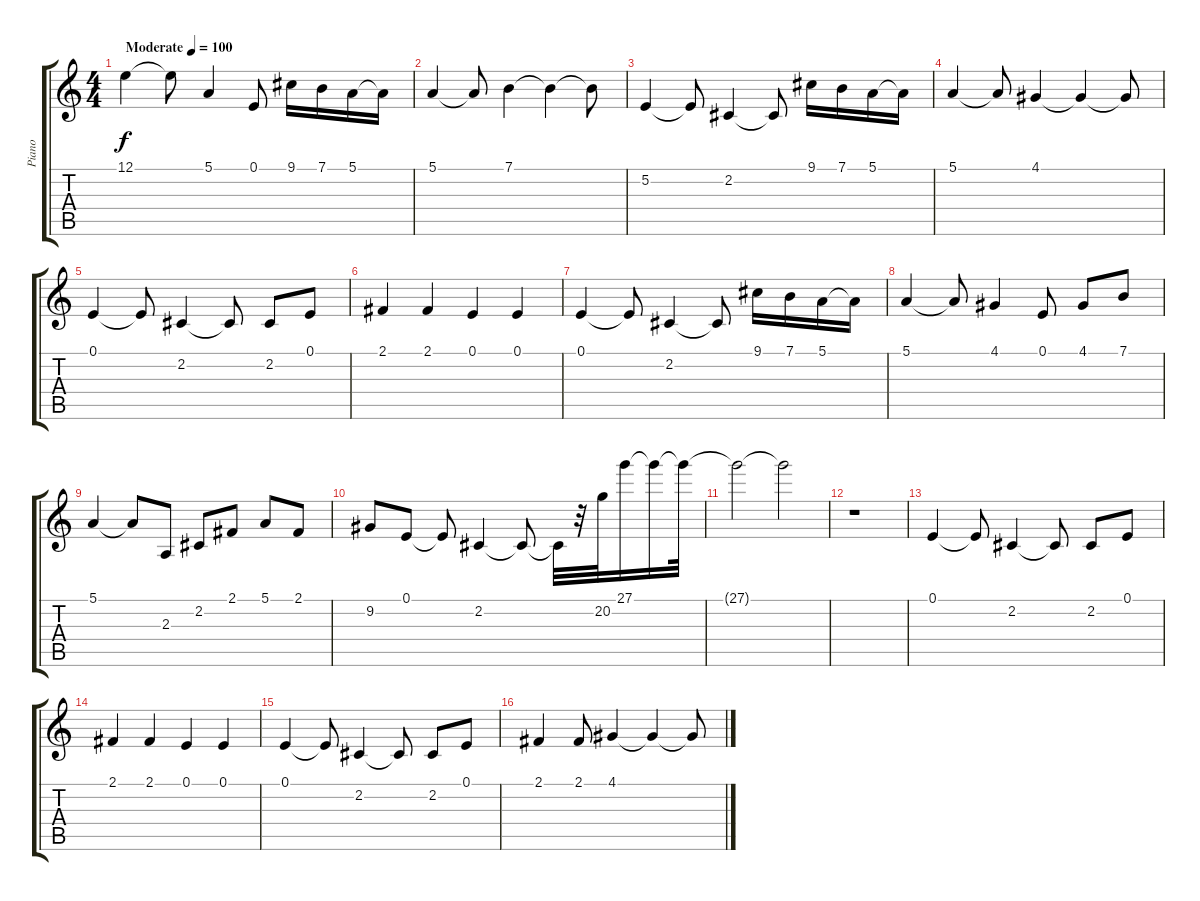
\track ("Piano" "Piano") {instrument acousticgrandpiano}
\staff {score tabs}
\tuning (E4 B3 G3 D3 A2 E2) {hide}
\ts (4 4)
\tempo (100 "Moderate")
\clef g2
\ks c
12.1.4{dy f instrument acousticgrandpiano} 12.1{t}.8 5.1.4 0.1.8 9.1.16 7.1.16 5.1.16 5.1{t}.16 |
5.1.4 5.1{t}.8 7.1.4 7.1{t}.4 7.1{t}.8 |
5.2.4 5.2{t}.8 2.2.4 2.2{t}.8 9.1.16 7.1.16 5.1.16 5.1{t}.16 |
5.1.4 5.1{t}.8 4.1.4 4.1{t}.4 4.1{t}.8 |
0.1.4 0.1{t}.8 2.2.4 2.2{t}.8 2.2.8 0.1.8 |
2.1.4 2.1.4 0.1.4 0.1.4 |
0.1.4 0.1{t}.8 2.2.4 2.2{t}.8 9.1.16 7.1.16 5.1.16 5.1{t}.16 |
5.1.4 5.1{t}.8 4.1.4 0.1.8 4.1.8 7.1.8 |
5.1.4 5.1{t}.8 2.3.8 2.2.8 2.1.8 5.1.8 2.1.8 |
9.2.8 0.1.8 0.1{t}.8 2.2.4 2.2{t}.8 2.2{t}.32 r.32 20.2.32 27.1.16 27.1{t}.16 27.1{t}.32 |
27.1{t}.2 27.1{t}.2 |
r.1 |
0.1.4 0.1{t}.8 2.2.4 2.2{t}.8 2.2.8 0.1.8 |
2.1.4 2.1.4 0.1.4 0.1.4 |
0.1.4 0.1{t}.8 2.2.4 2.2{t}.8 2.2.8 0.1.8 |
2.1.4 2.1.8 4.1.4 4.1{t}.4 4.1{t}.8
